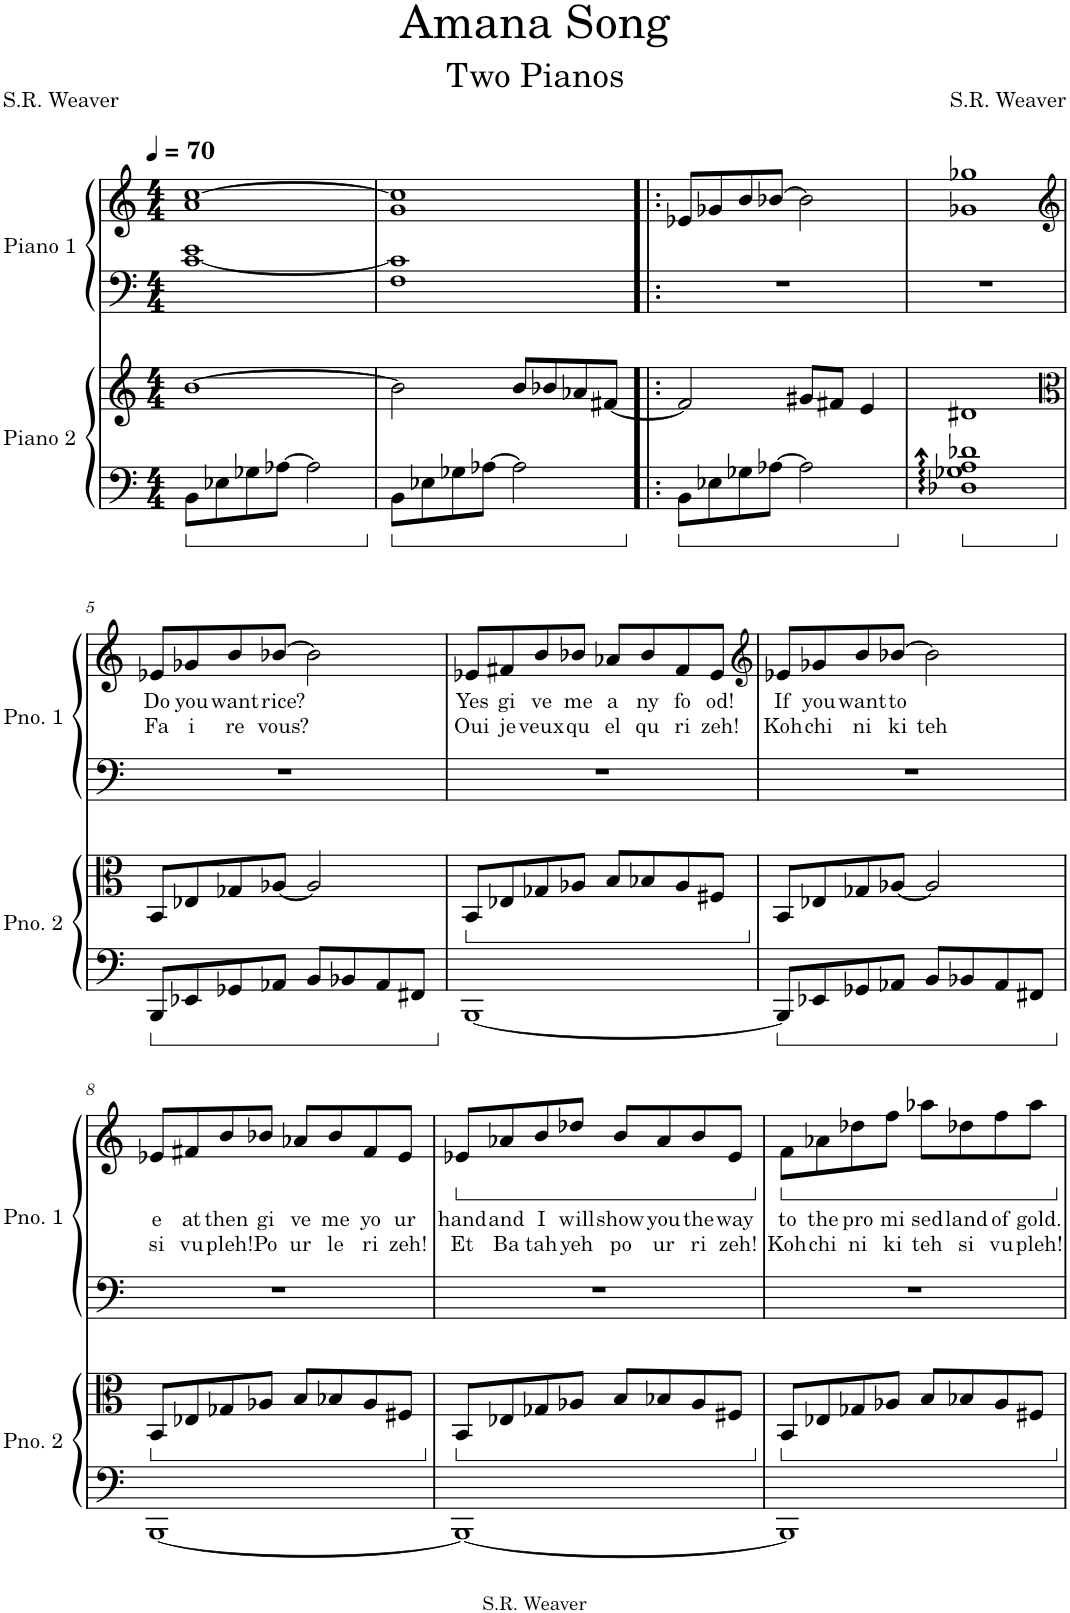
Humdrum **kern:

**kern	**kern	**kern	**kern	**text	**text
*part2	*part2	*part1	*part1	*part1	*part1
*staff4	*staff3	*staff2	*staff1	*staff1	*staff1
*I"Piano 2	*	*I"Piano 1	*	*	*
*I'Pno. 2	*	*I'Pno. 1	*	*	*
*clefF4	*clefG2	*clefF4	*clefG2	*	*
*k[]	*k[]	*k[]	*k[]	*	*
*M4/4	*M4/4	*M4/4	*M4/4	*	*
*MM70	*MM70	*MM70	*MM70	*	*
=1	=1	=1	=1	=1	=1
8BB\L	[1b	[1c 1e	1a [1cc	.	.
8E-X\	.	.	.	.	.
8G-X\	.	.	.	.	.
[8A-X\J	.	.	.	.	.
2A-\]	.	.	.	.	.
=2	=2	=2	=2	=2	=2
8BB\L	2b\]	1F 1c]	1g 1cc]	.	.
8E-X\	.	.	.	.	.
8G-X\	.	.	.	.	.
[8A-X\J	.	.	.	.	.
2A-\]	8b/L	.	.	.	.
.	8b-X/	.	.	.	.
.	8a-X/	.	.	.	.
.	[8f#X/J	.	.	.	.
=3!|:	=3!|:	=3!|:	=3!|:	=3!|:	=3!|:
8BB\L	2f#/]	1r	8e-X/L	.	.
8E-X\	.	.	8g-X/	.	.
8G-X\	.	.	8b/	.	.
[8A-X\J	.	.	[8b-X/J	.	.
2A-\]	8g#X/L	.	2b-\]	.	.
.	8f#X/J	.	.	.	.
.	4e/	.	.	.	.
=4	=4	=4	=4	=4	=4
1D-X 1G-X 1A 1d-X	1d#X	1r	1g-X 1gg-X	.	.
!!LO:LB:g=z
=5	=5	=5	=5	=5	=5
*	*clefC3	*	*clefG2	*	*
!	!	!	!	!LO:LY:b	!LO:LY:b
8BBB/L	8BB/L	1r	8e-X/L	Do	Fa
!	!	!	!	!LO:LY:b	!LO:LY:b
8EE-X/	8E-X/	.	8g-X/	you	i
!	!	!	!	!LO:LY:b	!LO:LY:b
8GG-X/	8G-X/	.	8b/	want	re
!	!	!	!	!LO:LY:b	!LO:LY:b
8AA-X/J	[8A-X/J	.	[8b-X/J	rice?	vous?
8BB/L	2A-/]	.	2b-\]	.	.
8BB-X/	.	.	.	.	.
8AA-/	.	.	.	.	.
8FF#X/J	.	.	.	.	.
=6	=6	=6	=6	=6	=6
*	*ped	*	*	*	*
!	!	!	!	!LO:LY:b	!LO:LY:b
[1BBB	8BB/L	1r	8e-X/L	Yes	Oui
!	!	!	!	!LO:LY:b	!LO:LY:b
.	8E-X/	.	8f#X/	gi	je
!	!	!	!	!LO:LY:b	!LO:LY:b
.	8G-X/	.	8b/	ve	veux
!	!	!	!	!LO:LY:b	!LO:LY:b
.	8A-X/J	.	8b-X/J	me	qu
!	!	!	!	!LO:LY:b	!LO:LY:b
.	8B/L	.	8a-X/L	a	el
!	!	!	!	!LO:LY:b	!LO:LY:b
.	8B-X/	.	8b-/	ny	qu
!	!	!	!	!LO:LY:b	!LO:LY:b
.	8A-/	.	8f#/	fo	ri
!	!	!	!	!LO:LY:b	!LO:LY:b
.	8F#X/J	.	8e-/J	od!	zeh!
=7	=7	=7	=7	=7	=7
*	*	*	*clefG2	*	*
*	*Xped	*	*	*	*
!	!	!	!	!LO:LY:b	!LO:LY:b
8BBB/L]	8BB/L	1r	8e-X/L	If	Koh
!	!	!	!	!LO:LY:b	!LO:LY:b
8EE-X/	8E-X/	.	8g-X/	you	chi
!	!	!	!	!LO:LY:b	!LO:LY:b
8GG-X/	8G-X/	.	8b/	want	ni
!	!	!	!	!LO:LY:b	!LO:LY:b
8AA-X/J	[8A-X/J	.	[8b-X/J	to	ki
!	!	!	!	!	!LO:LY:b
8BB/L	2A-/]	.	2b-\]	.	teh
8BB-X/	.	.	.	.	.
8AA-/	.	.	.	.	.
8FF#X/J	.	.	.	.	.
!!LO:LB:g=z
=8	=8	=8	=8	=8	=8
*	*ped	*	*	*	*
!	!	!	!	!LO:LY:b	!LO:LY:b
[1BBB	8BB/L	1r	8e-X/L	e	si
!	!	!	!	!LO:LY:b	!LO:LY:b
.	8E-X/	.	8f#X/	at	vu
!	!	!	!	!LO:LY:b	!LO:LY:b
.	8G-X/	.	8b/	then	pleh!
!	!	!	!	!LO:LY:b	!LO:LY:b
.	8A-X/J	.	8b-X/J	gi	Po
!	!	!	!	!LO:LY:b	!LO:LY:b
.	8B/L	.	8a-X/L	ve	ur
!	!	!	!	!LO:LY:b	!LO:LY:b
.	8B-X/	.	8b-/	me	le
!	!	!	!	!LO:LY:b	!LO:LY:b
.	8A-/	.	8f#/	yo	ri
!	!	!	!	!LO:LY:b	!LO:LY:b
.	8F#X/J	.	8e-/J	ur	zeh!
=9	=9	=9	=9	=9	=9
*	*Xped	*	*	*	*
*	*ped	*	*	*	*
*	*	*	*ped	*	*
!	!	!	!	!LO:LY:b	!LO:LY:b
1BBB_	8BB/L	1r	8e-X/L	hand	Et
!	!	!	!	!LO:LY:b	!LO:LY:b
.	8E-X/	.	8a-X/	and	Ba
!	!	!	!	!LO:LY:b	!LO:LY:b
.	8G-X/	.	8b/	I	tah
!	!	!	!	!LO:LY:b	!LO:LY:b
.	8A-X/J	.	8dd-X/J	will	yeh
!	!	!	!	!LO:LY:b	!LO:LY:b
.	8B/L	.	8b/L	show	po
!	!	!	!	!LO:LY:b	!LO:LY:b
.	8B-X/	.	8a-/	you	ur
!	!	!	!	!LO:LY:b	!LO:LY:b
.	8A-/	.	8b/	the	ri
!	!	!	!	!LO:LY:b	!LO:LY:b
.	8F#X/J	.	8e-/J	way	zeh!
=10	=10	=10	=10	=10	=10
*	*Xped	*	*	*	*
*	*ped	*	*	*	*
*	*	*	*Xped	*	*
*	*	*	*ped	*	*
!	!	!	!	!LO:LY:b	!LO:LY:b
1BBB]	8BB/L	1r	8f\L	to	Koh
!	!	!	!	!LO:LY:b	!LO:LY:b
.	8E-X/	.	8a-X\	the	chi
!	!	!	!	!LO:LY:b	!LO:LY:b
.	8G-X/	.	8dd-X\	pro	ni
!	!	!	!	!LO:LY:b	!LO:LY:b
.	8A-X/J	.	8ff\J	mi	ki
!	!	!	!	!LO:LY:b	!LO:LY:b
.	8B/L	.	8aa-X\L	sed	teh
!	!	!	!	!LO:LY:b	!LO:LY:b
.	8B-X/	.	8dd-X\	land	si
!	!	!	!	!LO:LY:b	!LO:LY:b
.	8A-/	.	8ff\	of	vu
!	!	!	!	!LO:LY:b	!LO:LY:b
.	8F#X/J	.	8aa-\J	gold.	pleh!
*	*Xped	*	*	*	*
*	*	*	*Xped	*	*
=	=	=	=	=	=
*-	*-	*-	*-	*-	*-
